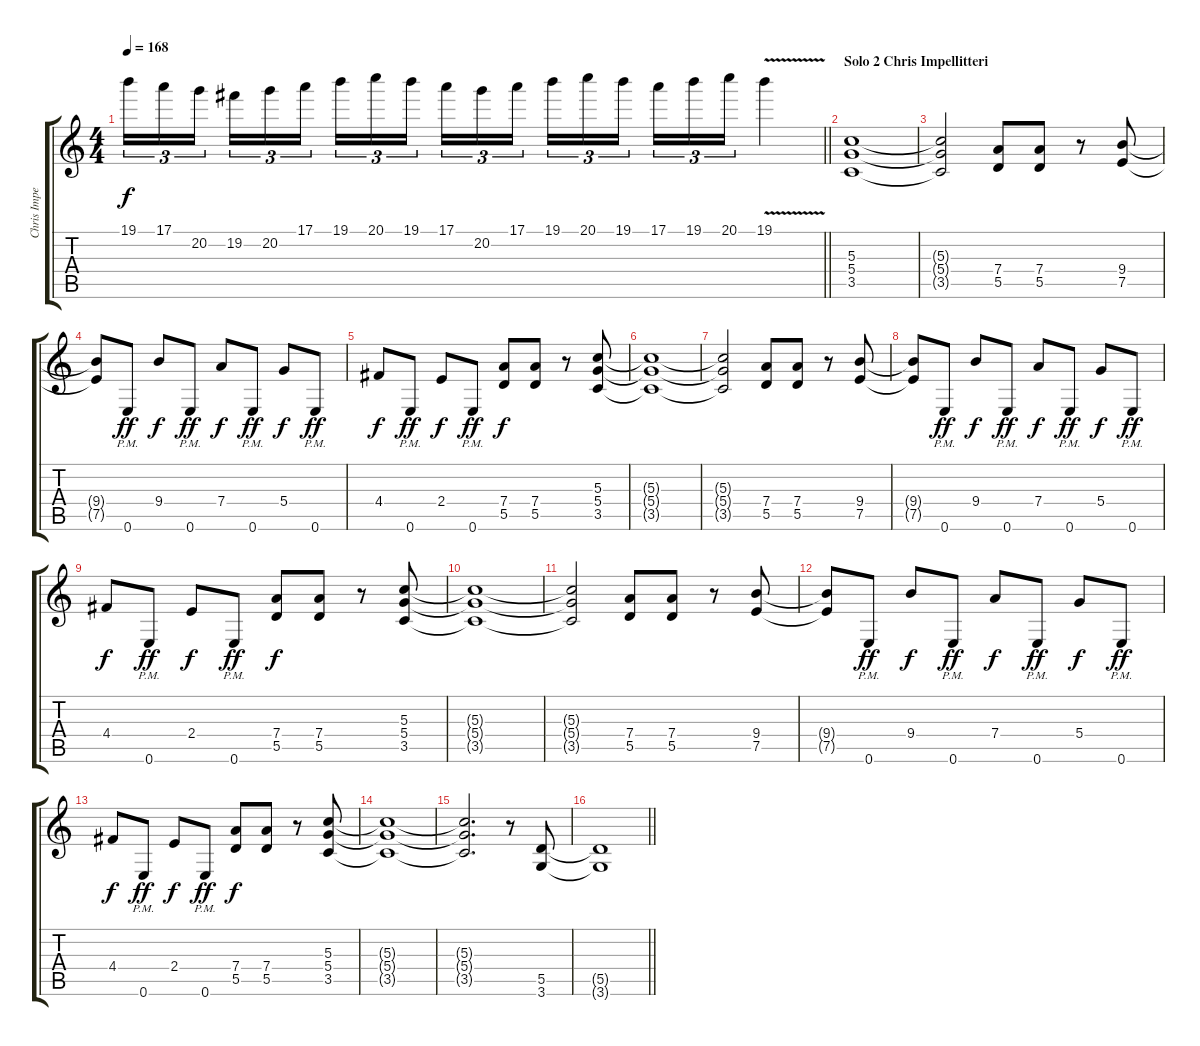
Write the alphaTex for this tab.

\track ("Chris Impellitteri" "Chris Impe") {instrument overdrivenguitar}
\staff {score tabs}
\tuning (E4 B3 G3 D3 A2 E2) {hide}
\ts (4 4)
\tempo 168
\clef g2
\barLineRight lightlight
\ks c
19.1.16{tu (3 2) dy f} 17.1.16{tu (3 2)} 20.2.16{tu (3 2) beam splitsecondary} 19.2.16{tu (3 2)} 20.2.16{tu (3 2)} 17.1.16{tu (3 2)} 19.1.16{tu (3 2)} 20.1.16{tu (3 2)} 19.1.16{tu (3 2) beam splitsecondary} 17.1.16{tu (3 2)} 20.2.16{tu (3 2)} 17.1.16{tu (3 2)} 19.1.16{tu (3 2)} 20.1.16{tu (3 2)} 19.1.16{tu (3 2) beam splitsecondary} 17.1.16{tu (3 2)} 19.1.16{tu (3 2)} 20.1.16{tu (3 2)} 19.1{v}.4 |
\section ("" "Solo 2 Chris Impellitteri")
(5.3 5.4 3.5).1{volume 11} |
(5.3{t} 5.4{t} 3.5{t}).2 (7.4 5.5).8 (7.4 5.5).8 r.8 (9.4 7.5).8 |
(9.4{t} 7.5{t}).8 0.6{pm}.8{dy ff} 9.4.8{dy f} 0.6{pm}.8{dy ff} 7.4.8{dy f} 0.6{pm}.8{dy ff} 5.4.8{dy f} 0.6{pm}.8{dy ff} |
4.4.8{dy f} 0.6{pm}.8{dy ff} 2.4.8{dy f} 0.6{pm}.8{dy ff} (7.4 5.5).8{dy f} (7.4 5.5).8 r.8 (5.3 5.4 3.5).8 |
(5.3{t} 5.4{t} 3.5{t}).1 |
(5.3{t} 5.4{t} 3.5{t}).2 (7.4 5.5).8 (7.4 5.5).8 r.8 (9.4 7.5).8 |
(9.4{t} 7.5{t}).8 0.6{pm}.8{dy ff} 9.4.8{dy f} 0.6{pm}.8{dy ff} 7.4.8{dy f} 0.6{pm}.8{dy ff} 5.4.8{dy f} 0.6{pm}.8{dy ff} |
4.4.8{dy f} 0.6{pm}.8{dy ff} 2.4.8{dy f} 0.6{pm}.8{dy ff} (7.4 5.5).8{dy f} (7.4 5.5).8 r.8 (5.3 5.4 3.5).8 |
(5.3{t} 5.4{t} 3.5{t}).1 |
(5.3{t} 5.4{t} 3.5{t}).2 (7.4 5.5).8 (7.4 5.5).8 r.8 (9.4 7.5).8 |
(9.4{t} 7.5{t}).8 0.6{pm}.8{dy ff} 9.4.8{dy f} 0.6{pm}.8{dy ff} 7.4.8{dy f} 0.6{pm}.8{dy ff} 5.4.8{dy f} 0.6{pm}.8{dy ff} |
4.4.8{dy f} 0.6{pm}.8{dy ff} 2.4.8{dy f} 0.6{pm}.8{dy ff} (7.4 5.5).8{dy f} (7.4 5.5).8 r.8 (5.3 5.4 3.5).8 |
(5.3{t} 5.4{t} 3.5{t}).1 |
(5.3{t} 5.4{t} 3.5{t}).2{d} r.8 (5.5 3.6).8 |
\barLineRight lightlight
(5.5{t} 3.6{t}).1
